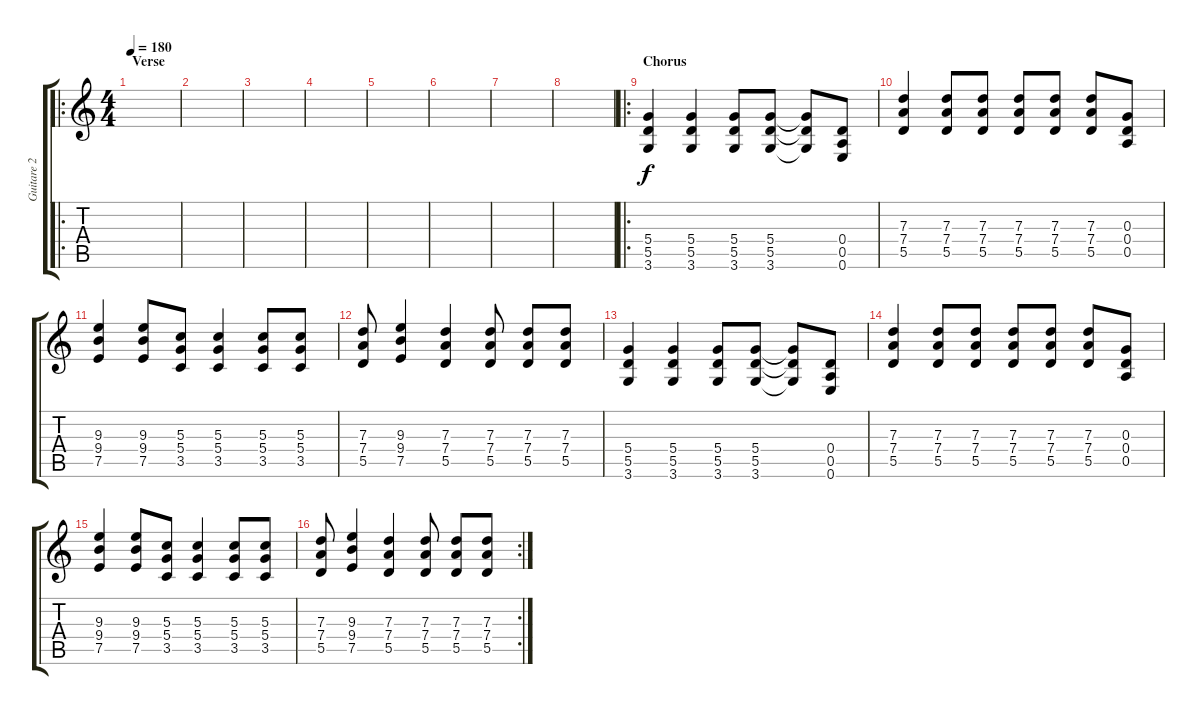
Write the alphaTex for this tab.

\track ("Guitare 2" "Guitare 2") {instrument overdrivenguitar}
\staff {score tabs}
\tuning (E4 B3 G3 D3 A2 E2) {hide}
\ro
\ts (4 4)
\section ("" "Verse")
\tempo 180
\clef g2
\ks c
|
|
|
|
|
|
|
|
\ro
\section ("" "Chorus")
(5.4 5.5 3.6).4 (5.4 5.5 3.6).4 (5.4 5.5 3.6).8 (5.4 5.5 3.6).8 (5.4{t} 5.5{t} 3.6{t}).8 (0.4 0.5 0.6).8 |
(7.3 7.4 5.5).4 (7.3 7.4 5.5).8 (7.3 7.4 5.5).8 (7.3 7.4 5.5).8 (7.3 7.4 5.5).8 (7.3 7.4 5.5).8 (0.3 0.4 0.5).8 |
(9.3 9.4 7.5).4 (9.3 9.4 7.5).8 (5.3 5.4 3.5).8 (5.3 5.4 3.5).4 (5.3 5.4 3.5).8 (5.3 5.4 3.5).8 |
(7.3 7.4 5.5).8 (9.3 9.4 7.5).4 (7.3 7.4 5.5).4 (7.3 7.4 5.5).8 (7.3 7.4 5.5).8 (7.3 7.4 5.5).8 |
(5.4 5.5 3.6).4 (5.4 5.5 3.6).4 (5.4 5.5 3.6).8 (5.4 5.5 3.6).8 (5.4{t} 5.5{t} 3.6{t}).8 (0.4 0.5 0.6).8 |
(7.3 7.4 5.5).4 (7.3 7.4 5.5).8 (7.3 7.4 5.5).8 (7.3 7.4 5.5).8 (7.3 7.4 5.5).8 (7.3 7.4 5.5).8 (0.3 0.4 0.5).8 |
(9.3 9.4 7.5).4 (9.3 9.4 7.5).8 (5.3 5.4 3.5).8 (5.3 5.4 3.5).4 (5.3 5.4 3.5).8 (5.3 5.4 3.5).8 |
\rc 2
(7.3 7.4 5.5).8 (9.3 9.4 7.5).4 (7.3 7.4 5.5).4 (7.3 7.4 5.5).8 (7.3 7.4 5.5).8 (7.3 7.4 5.5).8
